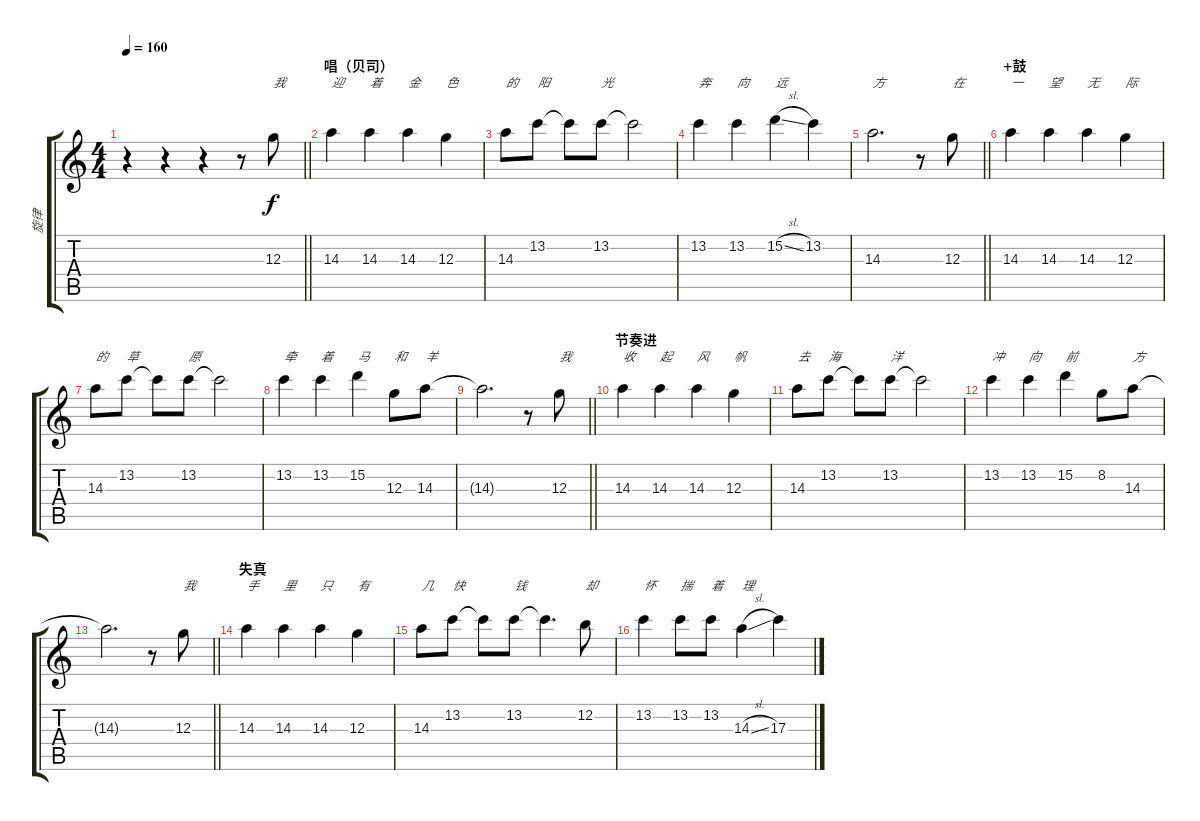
\track ("旋律" "旋律") {instrument contrabass}
\staff {score tabs}
\tuning (E4 B3 G3 D3 A2 E2) {hide}
\ts (4 4)
\tempo 160
\clef g2
\barLineRight lightlight
\ks c
r.4{dy f} r.4 r.4 r.8 12.3.8{txt "我"} |
\section ("" "唱（贝司）")
14.3.4{txt "迎"} 14.3.4{txt "着"} 14.3.4{txt "金"} 12.3.4{txt "色"} |
14.3.8{txt "的"} 13.2.8{txt "阳"} 13.2{t}.8 13.2.8{txt "光"} 13.2{t}.2 |
13.2.4{txt "奔"} 13.2.4{txt "向"} 15.2{sl}.4{txt "远"} 13.2.4 |
\barLineRight lightlight
14.3.2{d txt "方"} r.8 12.3.8{txt "在"} |
\section ("" "+鼓")
14.3.4{txt "一"} 14.3.4{txt "望"} 14.3.4{txt "无"} 12.3.4{txt "际"} |
14.3.8{txt "的"} 13.2.8{txt "草"} 13.2{t}.8 13.2.8{txt "原"} 13.2{t}.2 |
13.2.4{txt "牵"} 13.2.4{txt "着"} 15.2.4{txt "马"} 12.3.8{txt "和"} 14.3.8{txt "羊"} |
\barLineRight lightlight
14.3{t}.2{d} r.8 12.3.8{txt "我"} |
\section ("" "节奏进")
14.3.4{txt "收"} 14.3.4{txt "起"} 14.3.4{txt "风"} 12.3.4{txt "帆"} |
14.3.8{txt "去"} 13.2.8{txt "海"} 13.2{t}.8 13.2.8{txt "洋"} 13.2{t}.2 |
13.2.4{txt "冲"} 13.2.4{txt "向"} 15.2.4{txt "前"} 8.2.8 14.3.8{txt "方"} |
\barLineRight lightlight
14.3{t}.2{d} r.8 12.3.8{txt "我"} |
\section ("" "失真")
14.3.4{txt "手"} 14.3.4{txt "里"} 14.3.4{txt "只"} 12.3.4{txt "有"} |
14.3.8{txt "几"} 13.2.8{txt "快"} 13.2{t}.8 13.2.8{txt "钱"} 13.2{t}.4{d} 12.2.8{txt "却"} |
13.2.4{txt "怀"} 13.2.8{txt "揣"} 13.2.8{txt "着"} 14.3{sl}.4{txt "理"} 17.3.4
